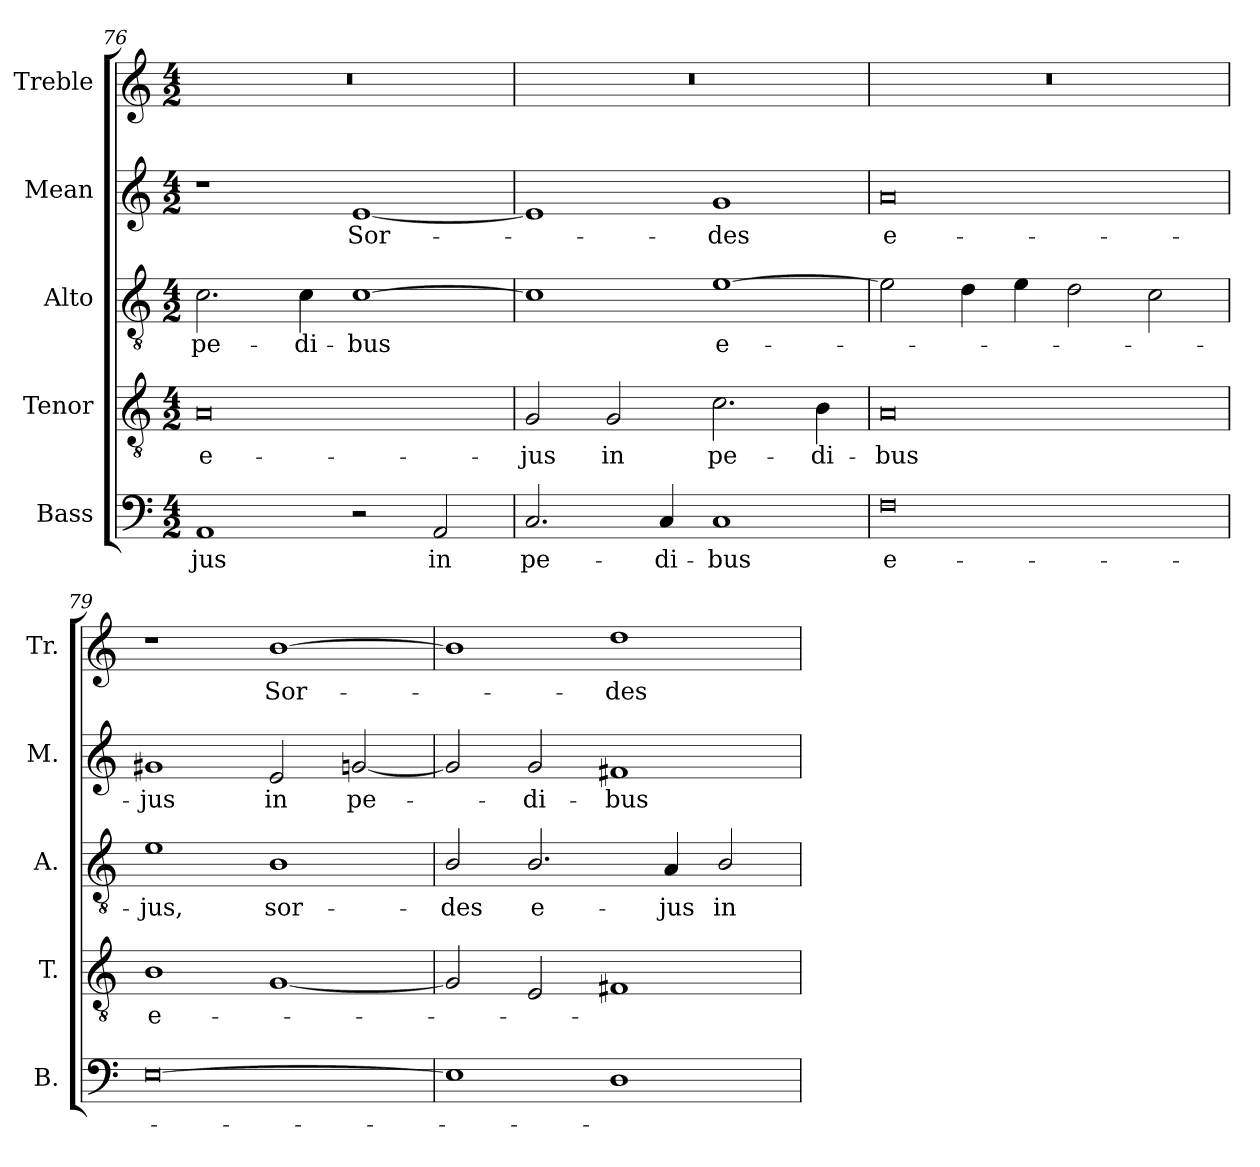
**kern	**text	**kern	**text	**kern	**text	**kern	**text	**kern	**text
*part5	*part5	*part4	*part4	*part3	*part3	*part2	*part2	*part1	*part1
*staff5	*staff5	*staff4	*staff4	*staff3	*staff3	*staff2	*staff2	*staff1	*staff1
*I"Bass	*	*I"Tenor	*	*I"Alto	*	*I"Mean	*	*I"Treble	*
*I'B.	*	*I'T.	*	*I'A.	*	*I'M.	*	*I'Tr.	*
*clefF4	*	*clefGv2	*	*clefGv2	*	*clefG2	*	*clefG2	*
*	*	*ITrd7c12	*	*ITrd7c12	*	*	*	*	*
*k[]	*	*k[]	*	*k[]	*	*k[]	*	*k[]	*
*C:	*	*C:	*	*C:	*	*C:	*	*C:	*
*M4/2	*	*M4/2	*	*M4/2	*	*M4/2	*	*M4/2	*
=76	=76	=76	=76	=76	=76	=76	=76	=76	=76
!	!LO:LY:b:color=#000000	!	!	!	!	!	!	!	!
!	!	!	!LO:LY:b:color=#000000	!	!	!	!	!	!
!	!	!	!	!	!LO:LY:b:color=#000000	!	!	!LO:N:vis=1	!
1AAi	-jus	0AAi	e-	2.Ci\	pe-	1r	.	0r	.
!	!	!	!	!	!LO:LY:b:color=#000000	!	!	!	!
.	.	.	.	4Ci\	-di-	.	.	.	.
!	!	!	!	!	!LO:LY:b:color=#000000	!	!	!	!
!	!	!	!	!	!	!	!LO:LY:b:color=#000000	!	!
2r	.	.	.	[>1Ci	-bus	[<1ei	Sor-	.	.
!	!LO:LY:b:color=#000000	!	!	!	!	!	!	!	!
2AAi/	in	.	.	.	.	.	.	.	.
!!LO:PB:g=z
=77	=77	=77	=77	=77	=77	=77	=77	=77	=77
!	!LO:LY:b:color=#000000	!	!	!	!	!	!	!	!
!	!	!	!LO:LY:b:color=#000000	!	!	!	!	!LO:N:vis=1	!
2.Ci/	pe-	2GGi/	-jus	1Ci]	.	1ei]	.	0r	.
!	!	!	!LO:LY:b:color=#000000	!	!	!	!	!	!
.	.	2GGi/	in	.	.	.	.	.	.
!	!LO:LY:b:color=#000000	!	!	!	!	!	!	!	!
4Ci/	-di-	.	.	.	.	.	.	.	.
!	!LO:LY:b:color=#000000	!	!	!	!	!	!	!	!
!	!	!	!LO:LY:b:color=#000000	!	!	!	!	!	!
!	!	!	!	!	!LO:LY:b:color=#000000	!	!	!	!
!	!	!	!	!	!	!	!LO:LY:b:color=#000000	!	!
1Ci	-bus	2.Ci\	pe-	[>1Ei	e-	1gi	-des	.	.
!	!	!	!LO:LY:b:color=#000000	!	!	!	!	!	!
.	.	4BBi\	-di-	.	.	.	.	.	.
=78	=78	=78	=78	=78	=78	=78	=78	=78	=78
!	!LO:LY:b:color=#000000	!	!	!	!	!	!	!	!
!	!	!	!LO:LY:b:color=#000000	!	!	!	!	!	!
!	!	!	!	!	!	!	!LO:LY:b:color=#000000	!LO:N:vis=1	!
0Fi	e-	0AAi	-bus	2Ei\]	.	0ai	e-	0r	.
.	.	.	.	4Di\	.	.	.	.	.
.	.	.	.	4Ei\	.	.	.	.	.
.	.	.	.	2Di\	.	.	.	.	.
.	.	.	.	2Ci\	.	.	.	.	.
=79	=79	=79	=79	=79	=79	=79	=79	=79	=79
!	!	!	!LO:LY:b:color=#000000	!	!	!	!	!	!
!	!	!	!	!	!LO:LY:b:color=#000000	!	!	!	!
!	!	!	!	!	!	!	!LO:LY:b:color=#000000	!	!
[>0Ei	.	1BBi	e-	1Ei	-jus,	1g#Xi	-jus	1r	.
!	!	!	!	!	!LO:LY:b:color=#000000	!	!	!	!
!	!	!	!	!	!	!	!LO:LY:b:color=#000000	!	!
!	!	!	!	!	!	!	!	!	!LO:LY:b:color=#000000
.	.	[<1GGi	.	1BBi	sor-	2ei/	in	[>1bi	Sor-
!	!	!	!	!	!	!	!LO:LY:b:color=#000000	!	!
.	.	.	.	.	.	[<2gni/	pe-	.	.
=80	=80	=80	=80	=80	=80	=80	=80	=80	=80
!	!	!	!	!	!LO:LY:b:color=#000000	!	!	!	!
1Ei]	.	2GGi/]	.	2BBi/	-des	2gi/]	.	1bi]	.
!	!	!	!	!	!LO:LY:b:color=#000000	!	!	!	!
!	!	!	!	!	!	!	!LO:LY:b:color=#000000	!	!
.	.	2EEi/	.	2.BBi/	e-	2gi/	-di-	.	.
!	!	!	!	!	!	!	!LO:LY:b:color=#000000	!	!
!	!	!	!	!	!	!	!	!	!LO:LY:b:color=#000000
1Di	.	1FF#Xi	.	.	.	1f#Xi	-bus	1ddi	-des
!	!	!	!	!	!LO:LY:b:color=#000000	!	!	!	!
.	.	.	.	4AAi/	-jus	.	.	.	.
!	!	!	!	!	!LO:LY:b:color=#000000	!	!	!	!
.	.	.	.	2BBi/	in	.	.	.	.
=	=	=	=	=	=	=	=	=	=
*-	*-	*-	*-	*-	*-	*-	*-	*-	*-
